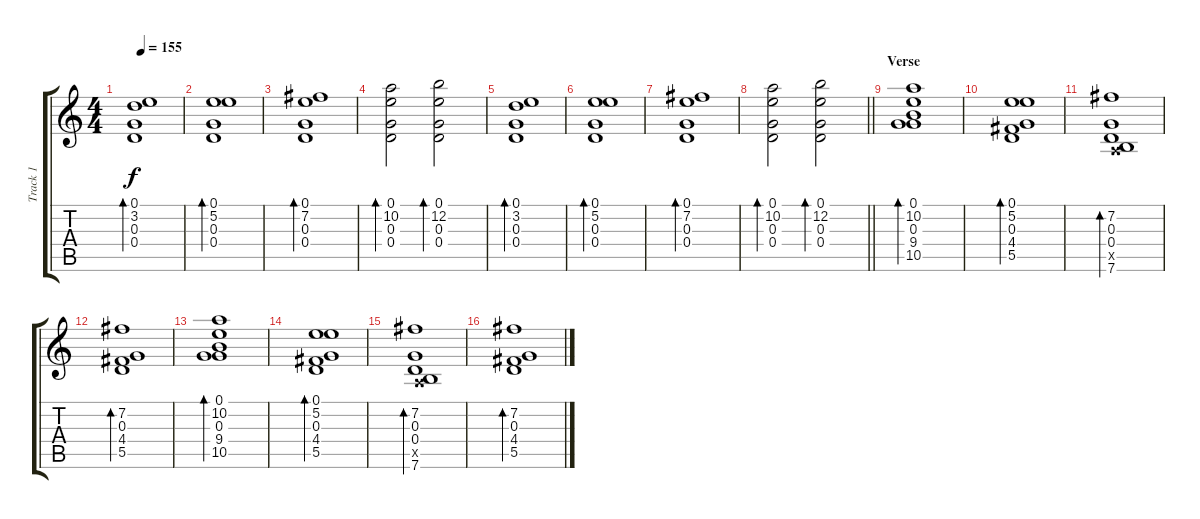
\track ("Track 1" "Track 1") {instrument electricguitarclean}
\staff {score tabs}
\tuning (E4 B3 G3 D3 A2 E2) {hide}
\ts (4 4)
\tempo 155
\clef g2
\ks c
(0.1 3.2 0.3 0.4).1{bd 240 dy f} |
(0.1 5.2 0.3 0.4).1{bd 240} |
(0.1 7.2 0.3 0.4).1{bd 240} |
(0.1 10.2 0.3 0.4).2{bd 240} (0.1 12.2 0.3 0.4).2{bd 240} |
(0.1 3.2 0.3 0.4).1{bd 240} |
(0.1 5.2 0.3 0.4).1{bd 240} |
(0.1 7.2 0.3 0.4).1{bd 240} |
\barLineRight lightlight
(0.1 10.2 0.3 0.4).2{bd 240} (0.1 12.2 0.3 0.4).2{bd 240} |
\section ("" "Verse")
(0.1 10.2 0.3 9.4 10.5).1{bd 240} |
(0.1 5.2 0.3 4.4 5.5).1{bd 240} |
(7.2 0.3 0.4 0.5{x} 7.6).1{bd 240} |
(7.2 0.3 4.4 5.5).1{bd 240} |
(0.1 10.2 0.3 9.4 10.5).1{bd 240} |
(0.1 5.2 0.3 4.4 5.5).1{bd 240} |
(7.2 0.3 0.4 0.5{x} 7.6).1{bd 240} |
(7.2 0.3 4.4 5.5).1{bd 240}
